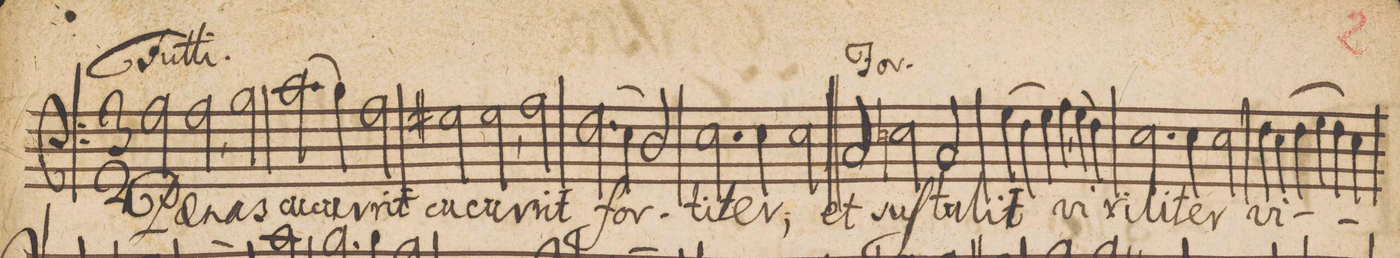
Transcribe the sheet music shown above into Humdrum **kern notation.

**kern	**text	**dynam
*I"Baſso.	*	*
*clefF4	*	*
*k[]	*	*
*met(C|)	*	*
*M2/2	*	*
*M3/2	*	*
2A\	Poe-	.
2A\,<	-nas	.
2B\	cu-	.
=92	=92	=92
(2.c\	-cur-	.
4B\)	.	.
2A\	-rit	.
=93	=93	=93
2G#X\	cu-	.
2G#\,<	-cur-	.
2A\	-rit	.
=94	=94	=94
(2.F\	for-	.
4E\	.	.
2D/)	.	.
=95	=95	=95
2.E\	.	.
4E\	-ti-	.
2E\	-ter	.
=96||	=96||	=96||
2C/	et	f
2En\	su-	.
2C/	-ſtu-	.
=97	=97	=97
(4G\	-lit	.
4F\	.	.
4G\)	.	.
4A\,<	.	.
(4G\	vi-	.
4F\)	.	.
=98	=98	=98
2.E\	-ri-	.
4E\	-li-	.
2E\	-ter	.
=99	=99	=99
(4F\	vi-	.
4E\	.	.
4F\	.	.
4G\	.	.
4F\	.	.
4E\)	.	.
=100	=100	=100
*-	*-	*-
